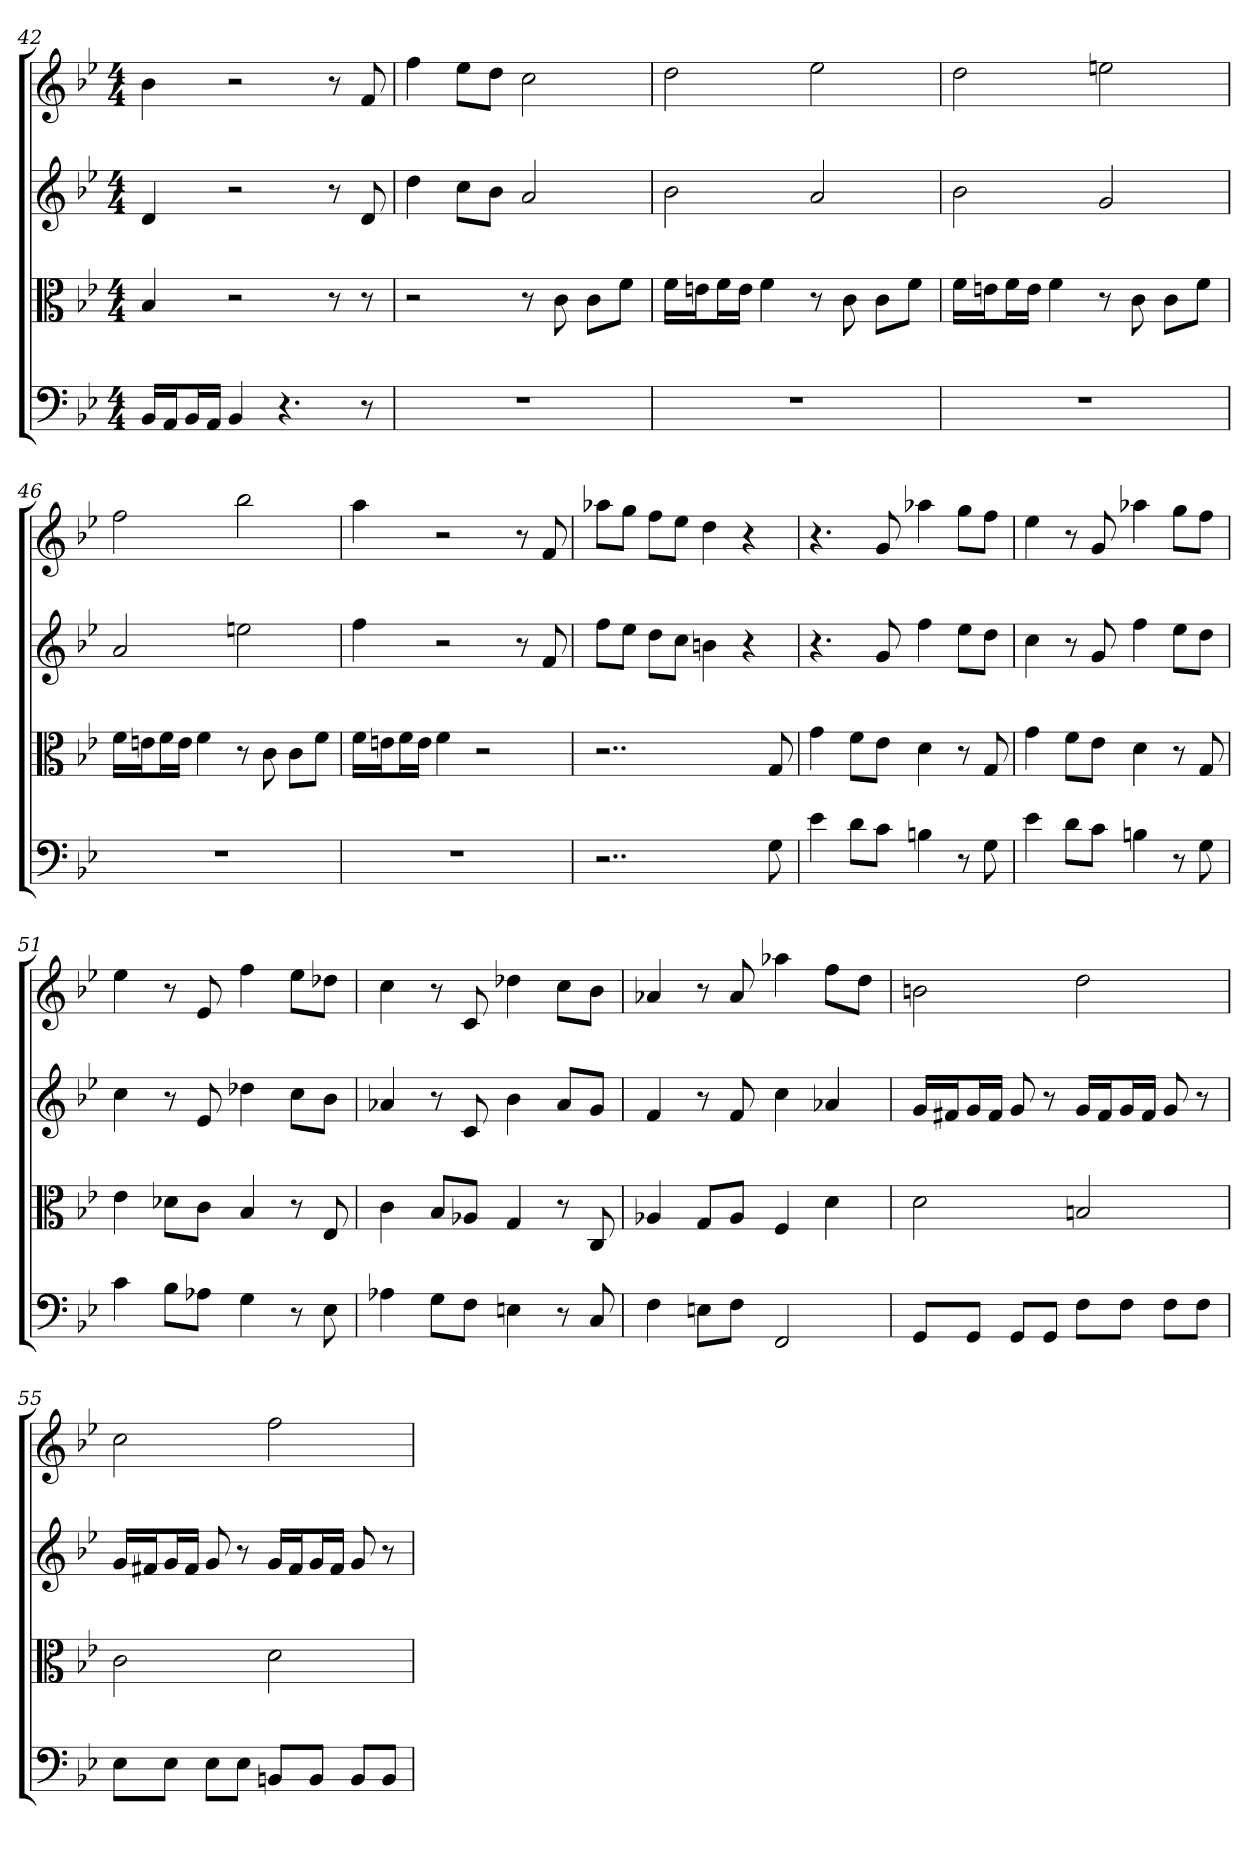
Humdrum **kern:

**kern	**kern	**kern	**kern
*part4	*part3	*part2	*part1
*staff4	*staff3	*staff2	*staff1
*clefF4	*clefC3	*	*
*k[b-e-]	*k[b-e-]	*k[b-e-]	*k[b-e-]
*g:	*g:	*g:	*g:
*M4/4	*M4/4	*M4/4	*M4/4
=42	=42	=42	=42
16BB-/LL	4B-	4d	4b-
16AA/J	.	.	.
16BB-/L	.	.	.
16AA/JJ	.	.	.
4BB-	2r	2r	2r
4.r	.	.	.
.	8r	8r	8r
8r	8r	8d	8f
=43	=43	=43	=43
1r	2r	4dd	4ff
.	.	8ccL	8ee-L
.	.	8b-J	8ddJ
.	8r	2a	2cc
.	8c	.	.
.	8c\L	.	.
.	8f\J	.	.
=44	=44	=44	=44
1r	16f\LL	2b-	2dd
.	16en\J	.	.
.	16f\L	.	.
.	16e\JJ	.	.
.	4f	.	.
.	8r	2a	2ee-
.	8c	.	.
.	8c\L	.	.
.	8f\J	.	.
=45	=45	=45	=45
1r	16f\LL	2b-	2dd
.	16en\J	.	.
.	16f\L	.	.
.	16e\JJ	.	.
.	4f	.	.
.	8r	2g	2een
.	8c	.	.
.	8c\L	.	.
.	8f\J	.	.
=46	=46	=46	=46
1r	16f\LL	2a	2ff
.	16en\J	.	.
.	16f\L	.	.
.	16e\JJ	.	.
.	4f	.	.
.	8r	2een	2bb-
.	8c	.	.
.	8c\L	.	.
.	8f\J	.	.
=47	=47	=47	=47
1r	16f\LL	4ff	4aa
.	16en\J	.	.
.	16f\L	.	.
.	16e\JJ	.	.
.	4f	2r	2r
.	2r	.	.
.	.	8r	8r
.	.	8f	8f
=48	=48	=48	=48
2..r	2..r	8ffL	8aa-XL
.	.	8ee-J	8ggJ
.	.	8ddL	8ffL
.	.	8ccJ	8ee-J
.	.	4bn	4dd
.	.	4r	4r
8G	8G	.	.
=49	=49	=49	=49
4e-	4g	4.r	4.r
8d\L	8f\L	.	.
8c\J	8e-\J	8g	8g
4Bn	4d	4ff	4aa-X
8r	8r	8ee-L	8ggL
8G	8G	8ddJ	8ffJ
=50	=50	=50	=50
4e-	4g	4cc	4ee-
8d\L	8f\L	8r	8r
8c\J	8e-\J	8g	8g
4Bn	4d	4ff	4aa-X
8r	8r	8ee-L	8ggL
8G	8G	8ddJ	8ffJ
=51	=51	=51	=51
4c	4e-	4cc	4ee-
8B-\L	8d-X\L	8r	8r
8A-X\J	8c\J	8e-	8e-
4G	4B-	4dd-X	4ff
8r	8r	8ccL	8ee-L
8E-	8E-	8b-J	8dd-XJ
=52	=52	=52	=52
4A-X	4c	4a-X	4cc
8G\L	8B-/L	8r	8r
8F\J	8A-X/J	8c	8c
4En	4G	4b-	4dd-X
8r	8r	8a-L	8ccL
8C	8C	8gJ	8b-J
=53	=53	=53	=53
4F	4A-X	4f	4a-X
8En\L	8G/L	8r	8r
8F\J	8A-/J	8f	8a-
2FF	4F	4cc	4aa-X
.	4d	4a-X	8ffL
.	.	.	8ddJ
=54	=54	=54	=54
8GG/L	2d	16gLL	2bn
.	.	16f#XJ	.
8GG/J	.	16gL	.
.	.	16f#JJ	.
8GG/L	.	8g	.
8GG/J	.	8r	.
8F\L	2Bn	16gLL	2dd
.	.	16f#J	.
8F\J	.	16gL	.
.	.	16f#JJ	.
8F\L	.	8g	.
8F\J	.	8r	.
=55	=55	=55	=55
8E-\L	2c	16gLL	2cc
.	.	16f#XJ	.
8E-\J	.	16gL	.
.	.	16f#JJ	.
8E-\L	.	8g	.
8E-\J	.	8r	.
8BBn/L	2d	16gLL	2ff
.	.	16f#J	.
8BB/J	.	16gL	.
.	.	16f#JJ	.
8BB/L	.	8g	.
8BB/J	.	8r	.
=	=	=	=
*-	*-	*-	*-
